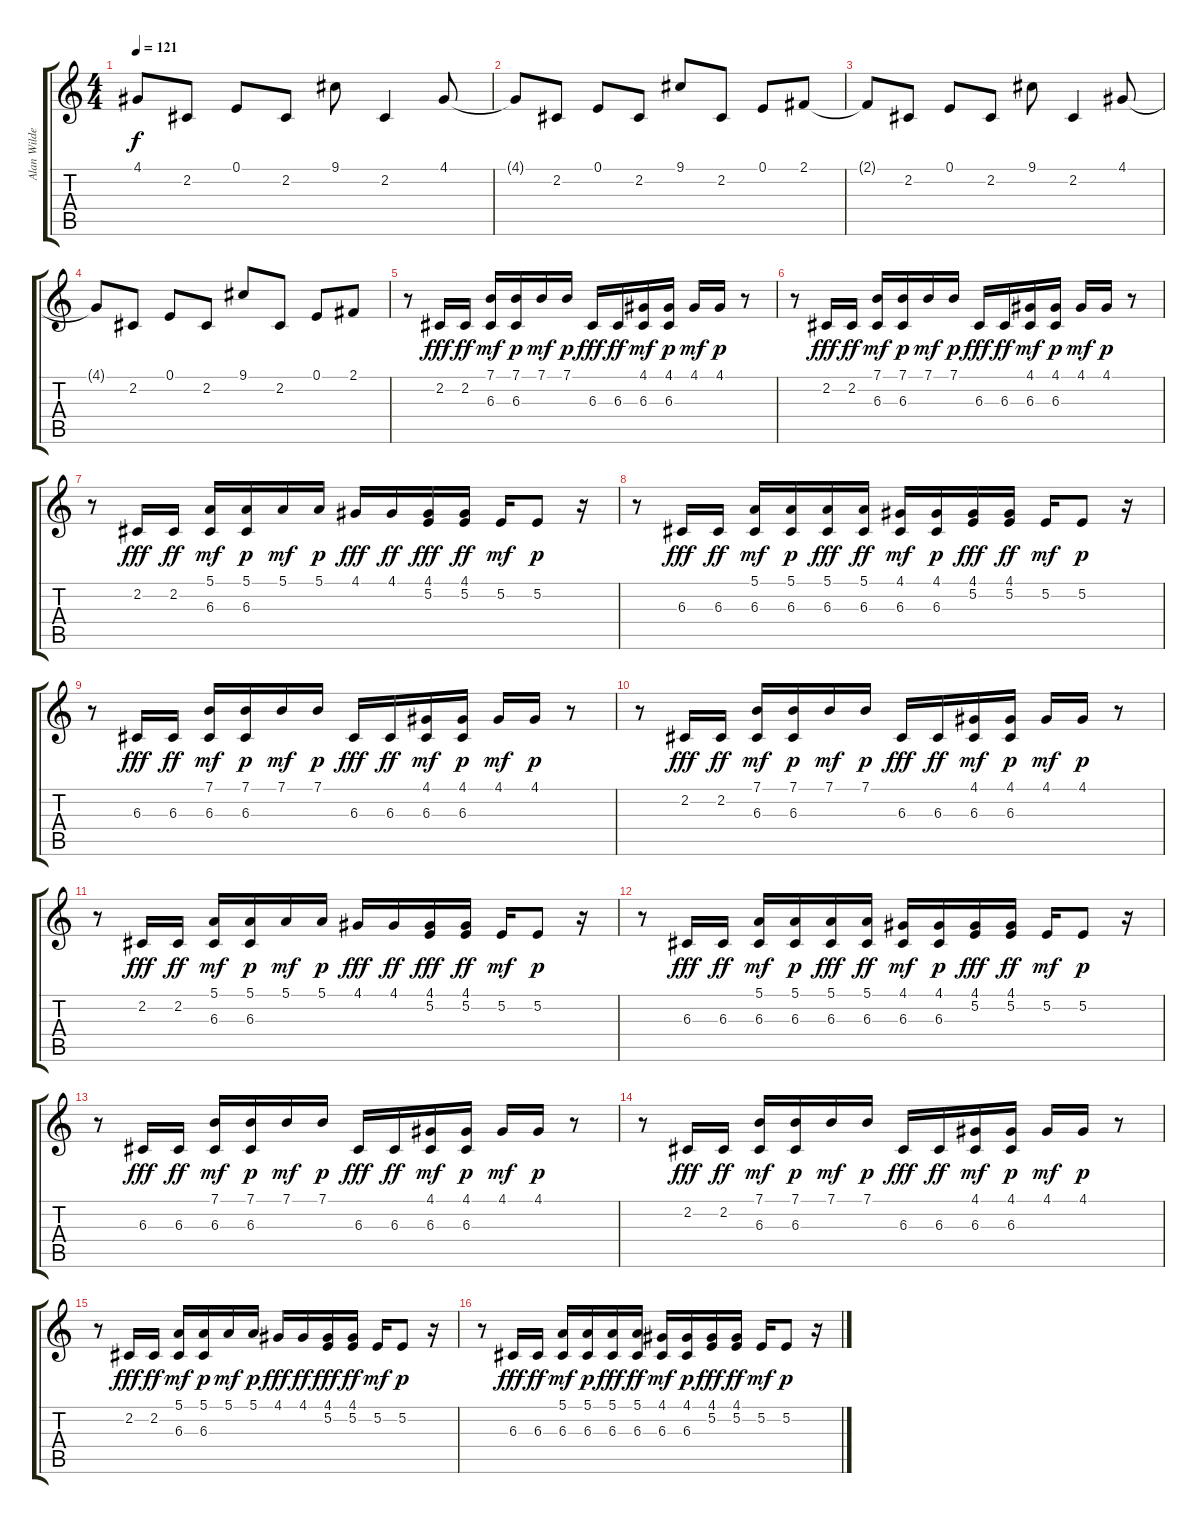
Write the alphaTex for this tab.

\track ("Alan Wilder - Synth III" "Alan Wilde") {instrument piccolo}
\staff {score tabs}
\tuning (E4 B3 G3 D3 A2 E2) {hide}
\ts (4 4)
\tempo 121
\clef g2
\ks c
4.1{t}.8{dy f} 2.2.8 0.1.8 2.2.8 9.1.8 2.2.4 4.1.8 |
4.1{t}.8 2.2.8 0.1.8 2.2.8 9.1.8 2.2.8 0.1.8 2.1.8 |
2.1{t}.8 2.2.8 0.1.8 2.2.8 9.1.8 2.2.4 4.1.8 |
4.1{t}.8 2.2.8 0.1.8 2.2.8 9.1.8 2.2.8 0.1.8 2.1.8 |
r.8 2.2.16{dy fff volume 9 balance 0 instrument piccolo} 2.2.16{dy ff} (7.1 6.3).16{dy mf} (7.1 6.3).16{dy p} 7.1.16{dy mf} 7.1.16{dy p} 6.3.16{dy fff} 6.3.16{dy ff} (4.1 6.3).16{dy mf} (4.1 6.3).16{dy p} 4.1.16{dy mf} 4.1.16{dy p} r.8 |
r.8 2.2.16{dy fff balance 16} 2.2.16{dy ff} (7.1 6.3).16{dy mf} (7.1 6.3).16{dy p} 7.1.16{dy mf} 7.1.16{dy p} 6.3.16{dy fff} 6.3.16{dy ff} (4.1 6.3).16{dy mf} (4.1 6.3).16{dy p} 4.1.16{dy mf} 4.1.16{dy p} r.8 |
r.8 2.2.16{dy fff balance 0} 2.2.16{dy ff} (5.1 6.3).16{dy mf} (5.1 6.3).16{dy p} 5.1.16{dy mf} 5.1.16{dy p} 4.1.16{dy fff} 4.1.16{dy ff} (4.1 5.2).16{dy fff} (4.1 5.2).16{dy ff} 5.2.16{dy mf} 5.2.8{dy p} r.16 |
r.8 6.3.16{dy fff balance 16} 6.3.16{dy ff} (5.1 6.3).16{dy mf} (5.1 6.3).16{dy p} (5.1 6.3).16{dy fff} (5.1 6.3).16{dy ff} (4.1 6.3).16{dy mf} (4.1 6.3).16{dy p} (4.1 5.2).16{dy fff} (4.1 5.2).16{dy ff} 5.2.16{dy mf} 5.2.8{dy p} r.16 |
r.8 6.3.16{dy fff balance 0} 6.3.16{dy ff} (7.1 6.3).16{dy mf} (7.1 6.3).16{dy p} 7.1.16{dy mf} 7.1.16{dy p} 6.3.16{dy fff} 6.3.16{dy ff} (4.1 6.3).16{dy mf} (4.1 6.3).16{dy p} 4.1.16{dy mf} 4.1.16{dy p} r.8 |
r.8 2.2.16{dy fff balance 16} 2.2.16{dy ff} (7.1 6.3).16{dy mf} (7.1 6.3).16{dy p} 7.1.16{dy mf} 7.1.16{dy p} 6.3.16{dy fff} 6.3.16{dy ff} (4.1 6.3).16{dy mf} (4.1 6.3).16{dy p} 4.1.16{dy mf} 4.1.16{dy p} r.8 |
r.8 2.2.16{dy fff balance 0} 2.2.16{dy ff} (5.1 6.3).16{dy mf} (5.1 6.3).16{dy p} 5.1.16{dy mf} 5.1.16{dy p} 4.1.16{dy fff} 4.1.16{dy ff} (4.1 5.2).16{dy fff} (4.1 5.2).16{dy ff} 5.2.16{dy mf} 5.2.8{dy p} r.16 |
r.8 6.3.16{dy fff balance 16} 6.3.16{dy ff} (5.1 6.3).16{dy mf} (5.1 6.3).16{dy p} (5.1 6.3).16{dy fff} (5.1 6.3).16{dy ff} (4.1 6.3).16{dy mf} (4.1 6.3).16{dy p} (4.1 5.2).16{dy fff} (4.1 5.2).16{dy ff} 5.2.16{dy mf} 5.2.8{dy p} r.16 |
r.8 6.3.16{dy fff balance 0} 6.3.16{dy ff} (7.1 6.3).16{dy mf} (7.1 6.3).16{dy p} 7.1.16{dy mf} 7.1.16{dy p} 6.3.16{dy fff} 6.3.16{dy ff} (4.1 6.3).16{dy mf} (4.1 6.3).16{dy p} 4.1.16{dy mf} 4.1.16{dy p} r.8 |
r.8 2.2.16{dy fff balance 16} 2.2.16{dy ff} (7.1 6.3).16{dy mf} (7.1 6.3).16{dy p} 7.1.16{dy mf} 7.1.16{dy p} 6.3.16{dy fff} 6.3.16{dy ff} (4.1 6.3).16{dy mf} (4.1 6.3).16{dy p} 4.1.16{dy mf} 4.1.16{dy p} r.8 |
r.8 2.2.16{dy fff balance 0} 2.2.16{dy ff} (5.1 6.3).16{dy mf} (5.1 6.3).16{dy p} 5.1.16{dy mf} 5.1.16{dy p} 4.1.16{dy fff} 4.1.16{dy ff} (4.1 5.2).16{dy fff} (4.1 5.2).16{dy ff} 5.2.16{dy mf} 5.2.8{dy p} r.16 |
r.8 6.3.16{dy fff balance 16} 6.3.16{dy ff} (5.1 6.3).16{dy mf} (5.1 6.3).16{dy p} (5.1 6.3).16{dy fff} (5.1 6.3).16{dy ff} (4.1 6.3).16{dy mf} (4.1 6.3).16{dy p} (4.1 5.2).16{dy fff} (4.1 5.2).16{dy ff} 5.2.16{dy mf} 5.2.8{dy p} r.16
